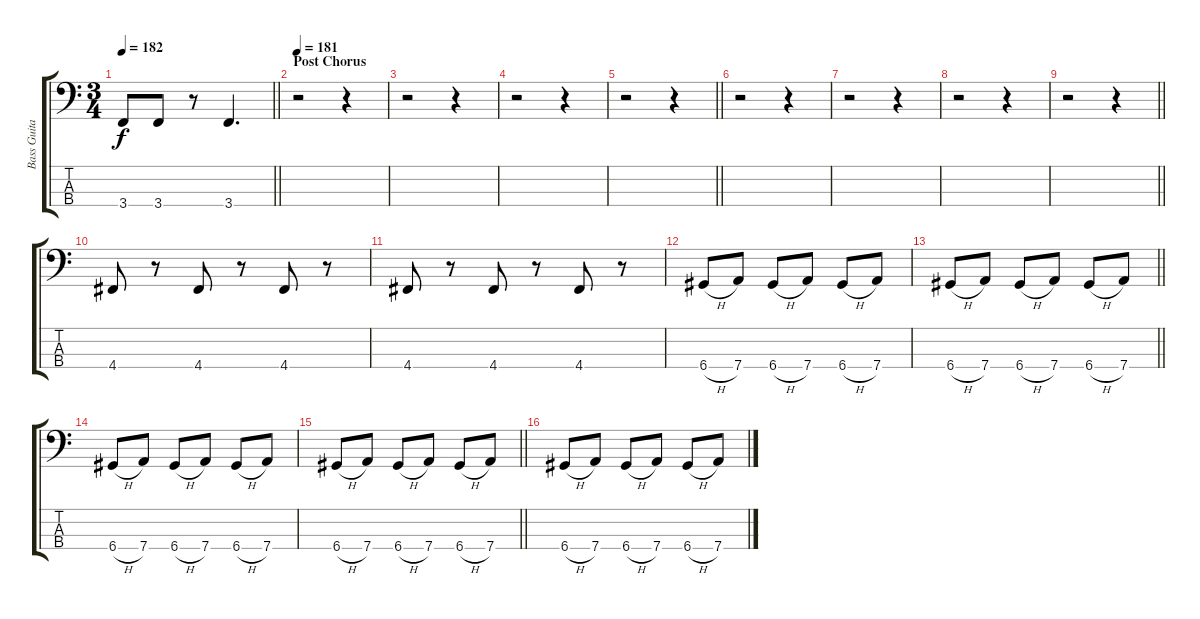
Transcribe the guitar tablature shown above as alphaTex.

\track ("Bass Guitar" "Bass Guita") {instrument electricbassfinger}
\staff {score tabs}
\tuning (G2 D2 A1 D1) {hide}
\ts (3 4)
\tempo 182
\clef f4
\barLineRight lightlight
\ks c
3.4.8{dy f} 3.4.8 r.8 3.4.4{d} |
\section ("" "Post Chorus")
\tempo 181
r.2 r.4 |
r.2 r.4 |
r.2 r.4 |
\barLineRight lightlight
r.2 r.4 |
r.2 r.4 |
r.2 r.4 |
r.2 r.4 |
\barLineRight lightlight
r.2 r.4 |
4.4.8 r.8 4.4.8 r.8 4.4.8 r.8 |
4.4.8 r.8 4.4.8 r.8 4.4.8 r.8 |
6.4{h}.8 7.4.8 6.4{h}.8 7.4.8 6.4{h}.8 7.4.8 |
\barLineRight lightlight
6.4{h}.8 7.4.8 6.4{h}.8 7.4.8 6.4{h}.8 7.4.8 |
6.4{h}.8 7.4.8 6.4{h}.8 7.4.8 6.4{h}.8 7.4.8 |
\barLineRight lightlight
6.4{h}.8 7.4.8 6.4{h}.8 7.4.8 6.4{h}.8 7.4.8 |
6.4{h}.8 7.4.8 6.4{h}.8 7.4.8 6.4{h}.8 7.4.8
